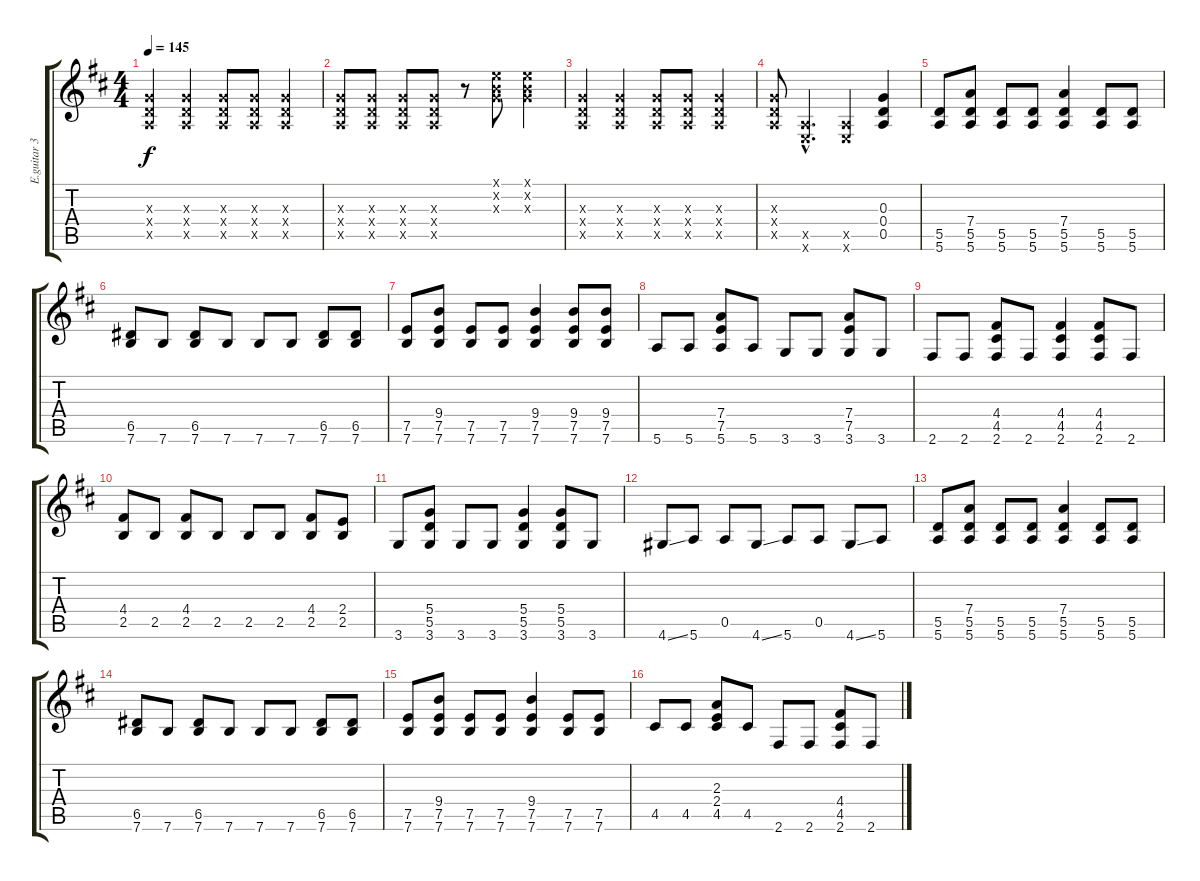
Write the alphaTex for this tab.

\track ("E.guitar 3" "E.guitar 3") {instrument electricguitarclean}
\staff {score tabs}
\tuning (E4 B3 G3 D3 A2 E2) {hide}
\ts (4 4)
\tempo 145
\clef g2
\ks d
(0.3{x} 0.4{x} 0.5{x}).4{dy f instrument electricguitarclean} (0.3{x} 0.4{x} 0.5{x}).4 (0.3{x} 0.4{x} 0.5{x}).8 (0.3{x} 0.4{x} 0.5{x}).8 (0.3{x} 0.4{x} 0.5{x}).4 |
(0.3{x} 0.4{x} 0.5{x}).8 (0.3{x} 0.4{x} 0.5{x}).8 (0.3{x} 0.4{x} 0.5{x}).8 (0.3{x} 0.4{x} 0.5{x}).8 r.8 (0.1{x} 0.2{x} 0.3{x}).8 (0.1{x} 0.2{x} 0.3{x}).4 |
(0.3{x} 0.4{x} 0.5{x}).4 (0.3{x} 0.4{x} 0.5{x}).4 (0.3{x} 0.4{x} 0.5{x}).8 (0.3{x} 0.4{x} 0.5{x}).8 (0.3{x} 0.4{x} 0.5{x}).4 |
(0.3{x} 0.4{x} 0.5{x}).8 (0.5{hac x} 0.6{hac x}).4{d} (0.5{x} 0.6{x}).4 (0.3 0.4 0.5).4 |
(5.5 5.6).8{instrument electricguitarmuted} (7.4 5.5 5.6).8{instrument electricguitarclean} (5.5 5.6).8{instrument electricguitarmuted} (5.5 5.6).8 (7.4 5.5 5.6).4{instrument electricguitarclean} (5.5 5.6).8{instrument electricguitarmuted} (5.5 5.6).8 |
(6.5 7.6).8{instrument electricguitarclean} 7.6.8{instrument electricguitarmuted} (6.5 7.6).8{instrument electricguitarclean} 7.6.8{instrument electricguitarmuted} 7.6.8 7.6.8 (6.5 7.6).8{instrument electricguitarclean} (6.5 7.6).8 |
(7.5 7.6).8{instrument electricguitarmuted} (9.4 7.5 7.6).8{instrument electricguitarclean} (7.5 7.6).8{instrument electricguitarmuted} (7.5 7.6).8 (9.4 7.5 7.6).4{instrument electricguitarclean} (9.4 7.5 7.6).8 (9.4 7.5 7.6).8 |
5.6.8{instrument electricguitarmuted} 5.6.8 (7.4 7.5 5.6).8{instrument electricguitarclean} 5.6.8{instrument electricguitarmuted} 3.6.8 3.6.8 (7.4 7.5 3.6).8{instrument electricguitarclean} 3.6.8{instrument electricguitarmuted} |
2.6.8{instrument electricguitarmuted} 2.6.8 (4.4 4.5 2.6).8{instrument electricguitarclean} 2.6.8{instrument electricguitarmuted} (4.4 4.5 2.6).4{instrument electricguitarclean} (4.4 4.5 2.6).8 2.6.8{instrument electricguitarmuted} |
(4.4 2.5).8{instrument electricguitarclean} 2.5.8{instrument electricguitarmuted} (4.4 2.5).8{instrument electricguitarclean} 2.5.8{instrument electricguitarmuted} 2.5.8 2.5.8 (4.4 2.5).8{instrument electricguitarclean} (2.4 2.5).8 |
3.6.8{instrument electricguitarmuted} (5.4 5.5 3.6).8{instrument electricguitarclean} 3.6.8{instrument electricguitarmuted} 3.6.8 (5.4 5.5 3.6).4{instrument electricguitarclean} (5.4 5.5 3.6).8 3.6.8{instrument electricguitarmuted} |
4.6{ss}.8{instrument electricguitarclean} 5.6.8 0.5.8 4.6{ss}.8 5.6.8 0.5.8 4.6{ss}.8 5.6.8 |
(5.5 5.6).8{instrument electricguitarmuted} (7.4 5.5 5.6).8{instrument electricguitarclean} (5.5 5.6).8{instrument electricguitarmuted} (5.5 5.6).8 (7.4 5.5 5.6).4{instrument electricguitarclean} (5.5 5.6).8{instrument electricguitarmuted} (5.5 5.6).8 |
(6.5 7.6).8{instrument electricguitarclean} 7.6.8{instrument electricguitarmuted} (6.5 7.6).8{instrument electricguitarclean} 7.6.8{instrument electricguitarmuted} 7.6.8 7.6.8 (6.5 7.6).8{instrument electricguitarclean} (6.5 7.6).8 |
(7.5 7.6).8{instrument electricguitarmuted} (9.4 7.5 7.6).8{instrument electricguitarclean} (7.5 7.6).8{instrument electricguitarmuted} (7.5 7.6).8 (9.4 7.5 7.6).4{instrument electricguitarclean} (7.5 7.6).8 (7.5 7.6).8 |
4.5.8{instrument electricguitarmuted} 4.5.8 (2.3 2.4 4.5).8{instrument electricguitarclean} 4.5.8{instrument electricguitarmuted} 2.6.8 2.6.8 (4.4 4.5 2.6).8{instrument electricguitarclean} 2.6.8{instrument electricguitarmuted}
